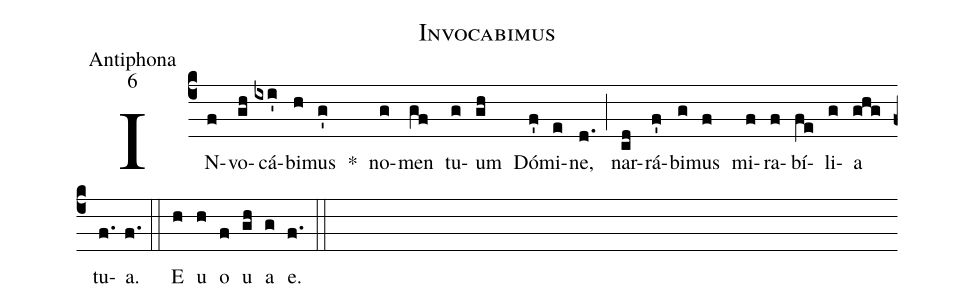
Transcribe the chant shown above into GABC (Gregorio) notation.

name:Invocabimus;
office-part:Antiphona;
mode:6;
%%
(c4) IN(f)vo(gh)cá(ixi')bi(h)mus(g') *() no(g)men(gf) tu(g)um(gh) Dó(f')mi(e)ne,(d.) (;) nar(cd)rá(f')bi(g)mus(f) mi(f)ra(f)bí(fe)li(g)a(ghg) tu(f.)a.(f.) (::) <eu>E(h) u(h) o(f) u(gh) a(g) e.</eu>(f.) (::)
